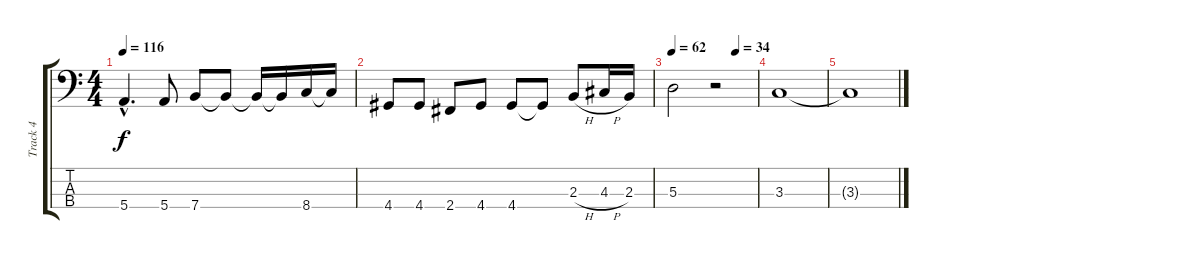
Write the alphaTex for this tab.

\track ("Track 4" "Track 4") {instrument electricbasspick}
\staff {score tabs}
\tuning (G2 D2 A1 E1) {hide}
\ts (4 4)
\tempo 116
\clef f4
\ks c
5.4{hac}.4{d dy f} 5.4.8 7.4.8 7.4{t}.8 7.4{t}.16 7.4{t}.16 8.4.16 8.4{t}.16 |
4.4.8 4.4.8 2.4.8 4.4.8 4.4.8 4.4{t}.8 2.3{h}.8 4.3{h}.16 2.3.16 |
\tempo 62
\tempo (34 0.75)
5.3.2 r.2 |
3.3.1 |
3.3{t}.1
